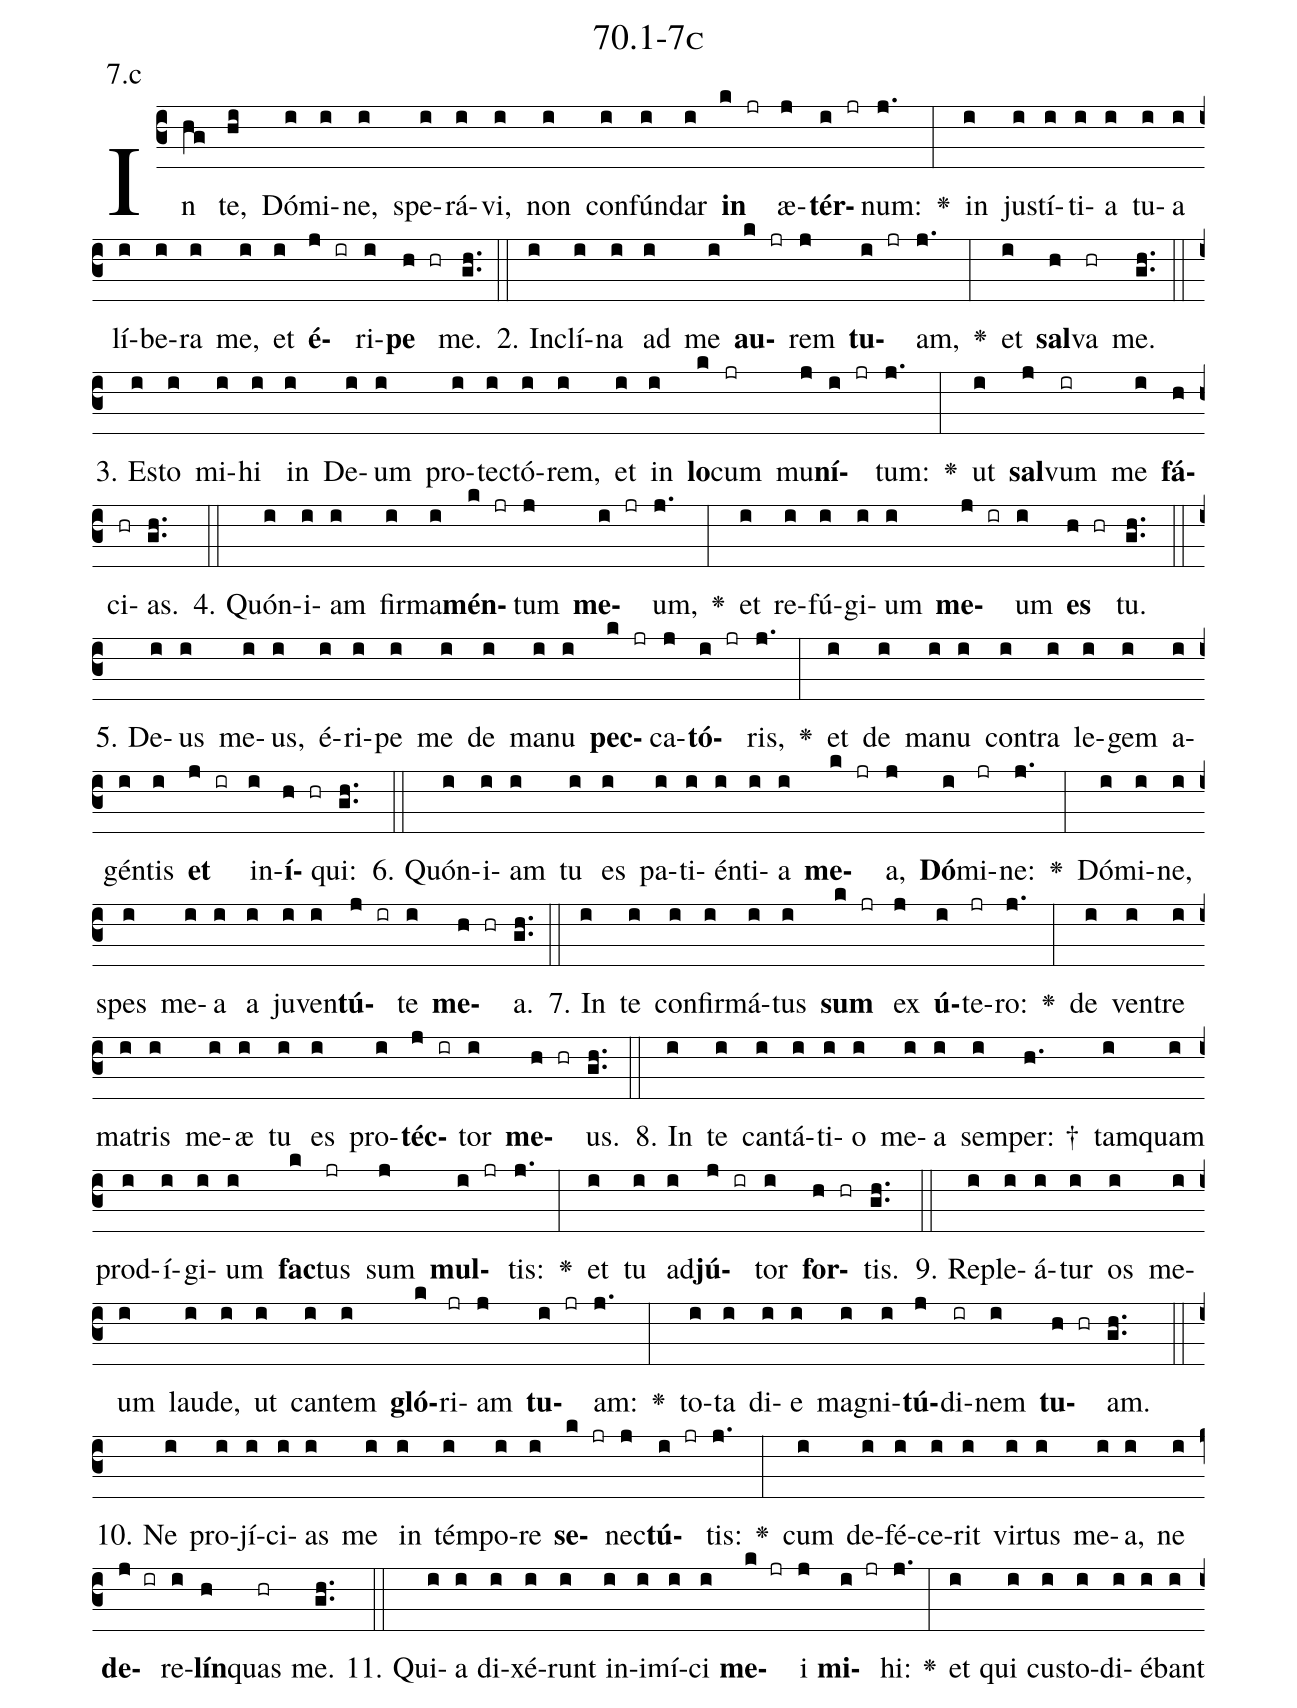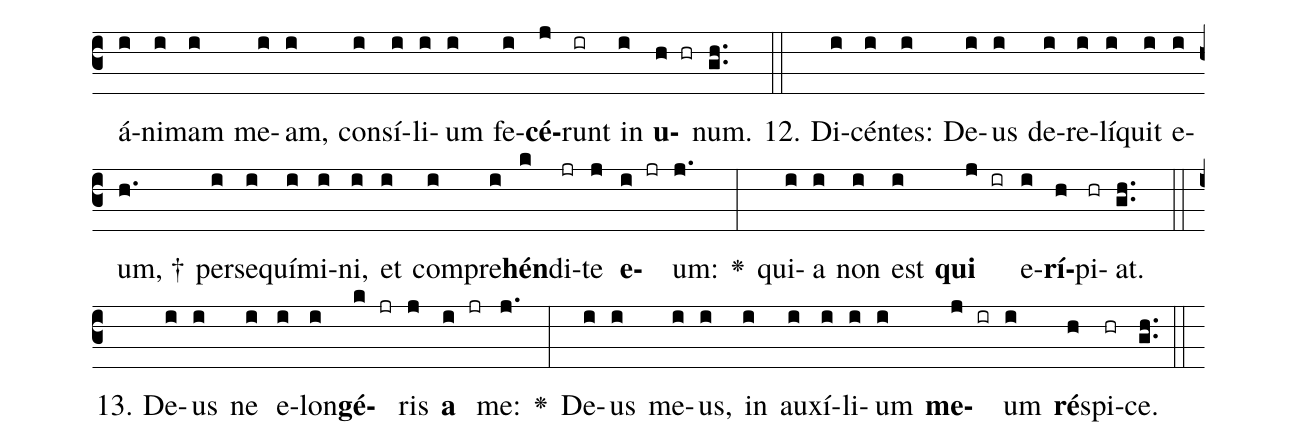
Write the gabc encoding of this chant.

name: 70.1-7c;
annotation: 7.c;
%%
(c3)In(hg) te,(hi) Dó(i)mi(i)ne,(i) spe(i)rá(i)vi,(i) non(i) con(i)fún(i)dar(i) <b>in</b>(k jr) æ(j)<b>tér</b>(i jr)num:(j.) <v>\greheightstar</v>(:) in(i) jus(i)tí(i)ti(i)a(i) tu(i)a(i) lí(i)be(i)ra(i) me,(i) et(i) <b>é</b>(j ir)ri(i)<b>pe</b>(h hr) me.(gh..) (::)
2. In(i)clí(i)na(i) ad(i) me(i) <b>au</b>(k jr)rem(j) <b>tu</b>(i jr)am,(j.) <v>\greheightstar</v>(:) et(i) <b>sal</b>(h)va(hr) me.(gh..) (::)
3. Es(i)to(i) mi(i)hi(i) in(i) De(i)um(i) pro(i)tec(i)tó(i)rem,(i) et(i) in(i) <b>lo</b>(k)cum(jr) mu(j)<b>ní</b>(i jr)tum:(j.) <v>\greheightstar</v>(:) ut(i) <b>sal</b>(j)vum(ir) me(i) <b>fá</b>(h)ci(hr)as.(gh..) (::)
4. Quón(i)i(i)am(i) fir(i)ma(i)<b>mén</b>(k jr)tum(j) <b>me</b>(i jr)um,(j.) <v>\greheightstar</v>(:) et(i) re(i)fú(i)gi(i)um(i) <b>me</b>(j ir)um(i) <b>es</b>(h hr) tu.(gh..) (::)
5. De(i)us(i) me(i)us,(i) é(i)ri(i)pe(i) me(i) de(i) ma(i)nu(i) <b>pec</b>(k jr)ca(j)<b>tó</b>(i jr)ris,(j.) <v>\greheightstar</v>(:) et(i) de(i) ma(i)nu(i) con(i)tra(i) le(i)gem(i) a(i)gén(i)tis(i) <b>et</b>(j ir) in(i)<b>í</b>(h hr)qui:(gh..) (::)
6. Quón(i)i(i)am(i) tu(i) es(i) pa(i)ti(i)én(i)ti(i)a(i) <b>me</b>(k jr)a,(j) <b>Dó</b>(i)mi(jr)ne:(j.) <v>\greheightstar</v>(:) Dó(i)mi(i)ne,(i) spes(i) me(i)a(i) a(i) ju(i)ven(i)<b>tú</b>(j ir)te(i) <b>me</b>(h hr)a.(gh..) (::)
7. In(i) te(i) con(i)fir(i)má(i)tus(i) <b>sum</b>(k jr) ex(j) <b>ú</b>(i)te(jr)ro:(j.) <v>\greheightstar</v>(:) de(i) ven(i)tre(i) ma(i)tris(i) me(i)æ(i) tu(i) es(i) pro(i)<b>téc</b>(j ir)tor(i) <b>me</b>(h hr)us.(gh..) (::)
8. In(i) te(i) can(i)tá(i)ti(i)o(i) me(i)a(i) sem(i)per: †(h.) tam(i)quam(i) prod(i)í(i)gi(i)um(i) <b>fac</b>(k)tus(jr) sum(j) <b>mul</b>(i jr)tis:(j.) <v>\greheightstar</v>(:) et(i) tu(i) ad(i)<b>jú</b>(j ir)tor(i) <b>for</b>(h hr)tis.(gh..) (::)
9. Re(i)ple(i)á(i)tur(i) os(i) me(i)um(i) lau(i)de,(i) ut(i) can(i)tem(i) <b>gló</b>(k)ri(jr)am(j) <b>tu</b>(i jr)am:(j.) <v>\greheightstar</v>(:) to(i)ta(i) di(i)e(i) ma(i)gni(i)<b>tú</b>(j)di(ir)nem(i) <b>tu</b>(h hr)am.(gh..) (::)
10. Ne(i) pro(i)jí(i)ci(i)as(i) me(i) in(i) tém(i)po(i)re(i) <b>se</b>(k jr)nec(j)<b>tú</b>(i jr)tis:(j.) <v>\greheightstar</v>(:) cum(i) de(i)fé(i)ce(i)rit(i) vir(i)tus(i) me(i)a,(i) ne(i) <b>de</b>(j ir)re(i)<b>lín</b>(h)quas(hr) me.(gh..) (::)
11. Qui(i)a(i) di(i)xé(i)runt(i) in(i)i(i)mí(i)ci(i) <b>me</b>(k jr)i(j) <b>mi</b>(i jr)hi:(j.) <v>\greheightstar</v>(:) et(i) qui(i) cus(i)to(i)di(i)é(i)bant(i) á(i)ni(i)mam(i) me(i)am,(i) con(i)sí(i)li(i)um(i) fe(i)<b>cé</b>(j)runt(ir) in(i) <b>u</b>(h hr)num.(gh..) (::)
12. Di(i)cén(i)tes:(i) De(i)us(i) de(i)re(i)lí(i)quit(i) e(i)um, †(h.) per(i)se(i)quí(i)mi(i)ni,(i) et(i) com(i)pre(i)<b>hén</b>(k)di(jr)te(j) <b>e</b>(i jr)um:(j.) <v>\greheightstar</v>(:) qui(i)a(i) non(i) est(i) <b>qui</b>(j ir) e(i)<b>rí</b>(h)pi(hr)at.(gh..) (::)
13. De(i)us(i) ne(i) e(i)lon(i)<b>gé</b>(k jr)ris(j) <b>a</b>(i jr) me:(j.) <v>\greheightstar</v>(:) De(i)us(i) me(i)us,(i) in(i) au(i)xí(i)li(i)um(i) <b>me</b>(j ir)um(i) <b>ré</b>(h)spi(hr)ce.(gh..) (::)
